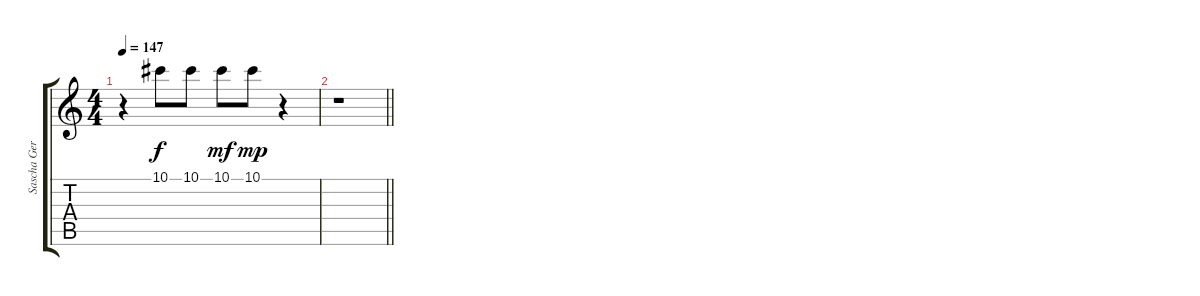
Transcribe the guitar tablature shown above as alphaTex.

\track ("Sascha Gerstner" "Sascha Ger") {instrument distortionguitar}
\staff {score tabs}
\tuning (Eb4 Bb3 Gb3 Db3 Ab2 Eb2) {hide}
\ts (4 4)
\tempo 147
\clef g2
\ks c
r.4{dy pp} 10.1.8{dy f} 10.1.8 10.1.8{dy mf} 10.1.8{dy mp} r.4 |
\barLineRight lightlight
r.1
